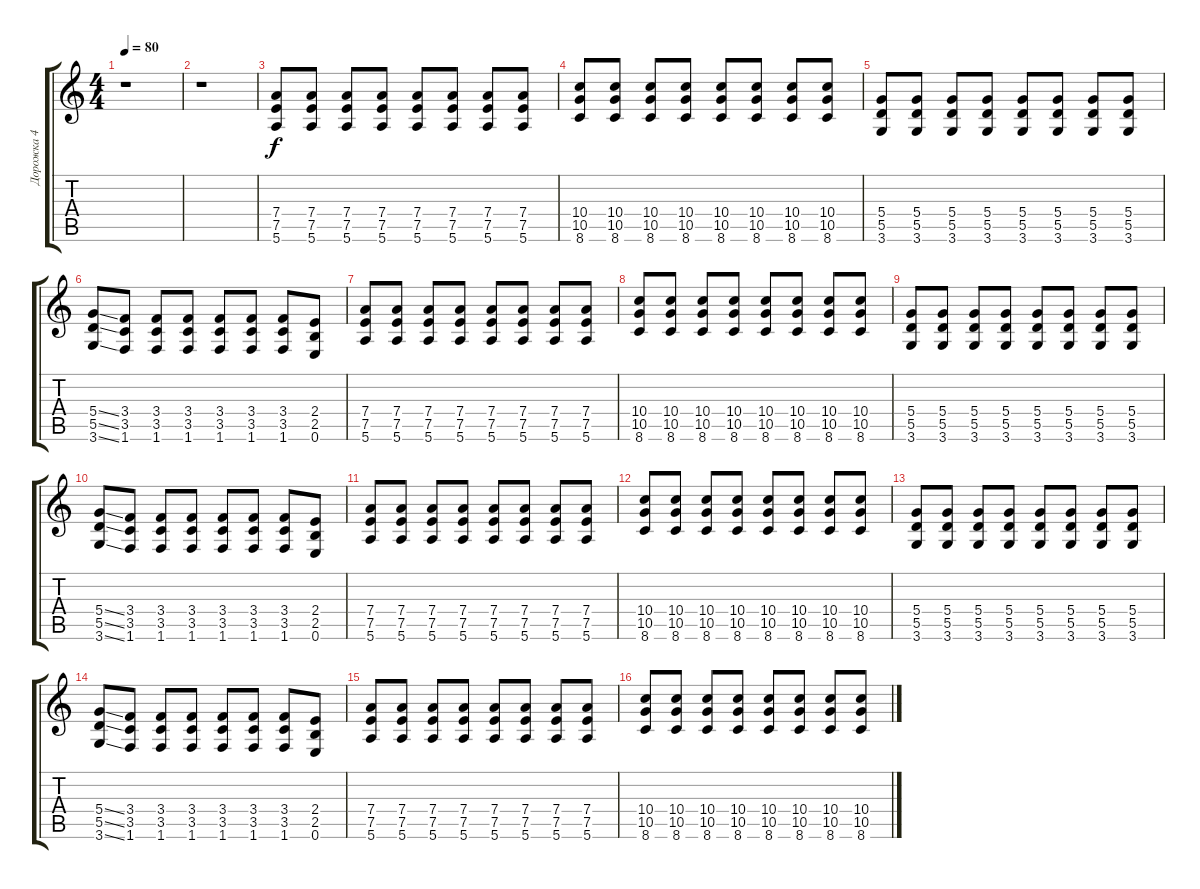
\track ("Дорожка 4" "Дорожка 4") {instrument distortionguitar}
\staff {score tabs}
\tuning (E4 B3 G3 D3 A2 E2) {hide}
\ts (4 4)
\tempo 80
\clef g2
\ks c
r.1{dy mp} |
r.1 |
(7.4 7.5 5.6).8{dy f volume 11 instrument distortionguitar} (7.4 7.5 5.6).8 (7.4 7.5 5.6).8 (7.4 7.5 5.6).8 (7.4 7.5 5.6).8 (7.4 7.5 5.6).8 (7.4 7.5 5.6).8 (7.4 7.5 5.6).8 |
(10.4 10.5 8.6).8 (10.4 10.5 8.6).8 (10.4 10.5 8.6).8 (10.4 10.5 8.6).8 (10.4 10.5 8.6).8 (10.4 10.5 8.6).8 (10.4 10.5 8.6).8 (10.4 10.5 8.6).8 |
(5.4 5.5 3.6).8 (5.4 5.5 3.6).8 (5.4 5.5 3.6).8 (5.4 5.5 3.6).8 (5.4 5.5 3.6).8 (5.4 5.5 3.6).8 (5.4 5.5 3.6).8 (5.4 5.5 3.6).8 |
(5.4{ss} 5.5{ss} 3.6{ss}).8 (3.4 3.5 1.6).8 (3.4 3.5 1.6).8 (3.4 3.5 1.6).8 (3.4 3.5 1.6).8 (3.4 3.5 1.6).8 (3.4 3.5 1.6).8 (2.4 2.5 0.6).8 |
(7.4 7.5 5.6).8 (7.4 7.5 5.6).8 (7.4 7.5 5.6).8 (7.4 7.5 5.6).8 (7.4 7.5 5.6).8 (7.4 7.5 5.6).8 (7.4 7.5 5.6).8 (7.4 7.5 5.6).8 |
(10.4 10.5 8.6).8 (10.4 10.5 8.6).8 (10.4 10.5 8.6).8 (10.4 10.5 8.6).8 (10.4 10.5 8.6).8 (10.4 10.5 8.6).8 (10.4 10.5 8.6).8 (10.4 10.5 8.6).8 |
(5.4 5.5 3.6).8 (5.4 5.5 3.6).8 (5.4 5.5 3.6).8 (5.4 5.5 3.6).8 (5.4 5.5 3.6).8 (5.4 5.5 3.6).8 (5.4 5.5 3.6).8 (5.4 5.5 3.6).8 |
(5.4{ss} 5.5{ss} 3.6{ss}).8 (3.4 3.5 1.6).8 (3.4 3.5 1.6).8 (3.4 3.5 1.6).8 (3.4 3.5 1.6).8 (3.4 3.5 1.6).8 (3.4 3.5 1.6).8 (2.4 2.5 0.6).8 |
(7.4 7.5 5.6).8 (7.4 7.5 5.6).8 (7.4 7.5 5.6).8 (7.4 7.5 5.6).8 (7.4 7.5 5.6).8 (7.4 7.5 5.6).8 (7.4 7.5 5.6).8 (7.4 7.5 5.6).8 |
(10.4 10.5 8.6).8 (10.4 10.5 8.6).8 (10.4 10.5 8.6).8 (10.4 10.5 8.6).8 (10.4 10.5 8.6).8 (10.4 10.5 8.6).8 (10.4 10.5 8.6).8 (10.4 10.5 8.6).8 |
(5.4 5.5 3.6).8 (5.4 5.5 3.6).8 (5.4 5.5 3.6).8 (5.4 5.5 3.6).8 (5.4 5.5 3.6).8 (5.4 5.5 3.6).8 (5.4 5.5 3.6).8 (5.4 5.5 3.6).8 |
(5.4{ss} 5.5{ss} 3.6{ss}).8 (3.4 3.5 1.6).8 (3.4 3.5 1.6).8 (3.4 3.5 1.6).8 (3.4 3.5 1.6).8 (3.4 3.5 1.6).8 (3.4 3.5 1.6).8 (2.4 2.5 0.6).8 |
(7.4 7.5 5.6).8 (7.4 7.5 5.6).8 (7.4 7.5 5.6).8 (7.4 7.5 5.6).8 (7.4 7.5 5.6).8 (7.4 7.5 5.6).8 (7.4 7.5 5.6).8 (7.4 7.5 5.6).8 |
(10.4 10.5 8.6).8 (10.4 10.5 8.6).8 (10.4 10.5 8.6).8 (10.4 10.5 8.6).8 (10.4 10.5 8.6).8 (10.4 10.5 8.6).8 (10.4 10.5 8.6).8 (10.4 10.5 8.6).8
